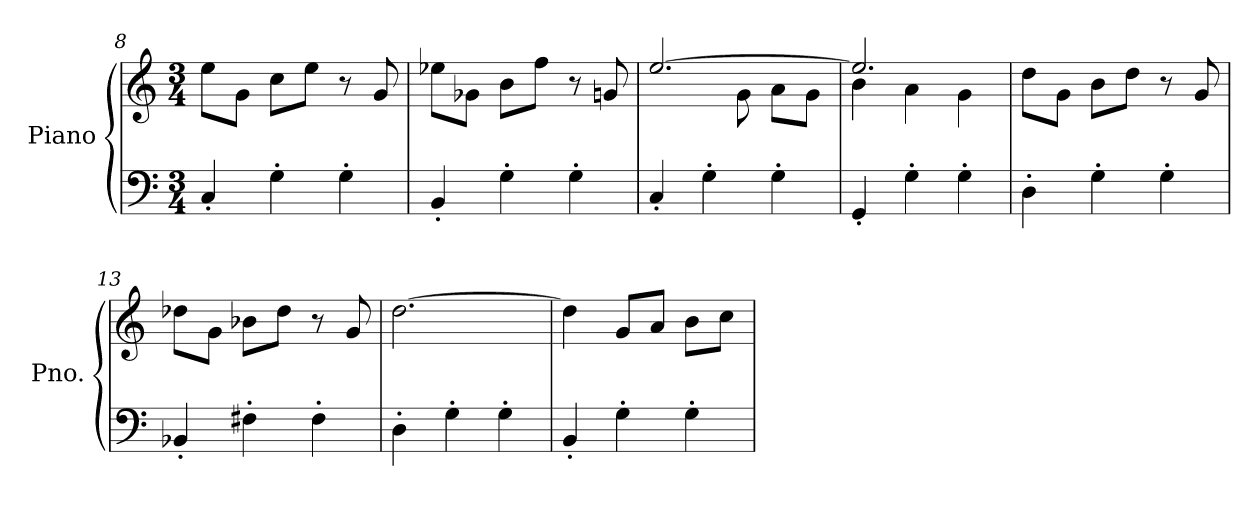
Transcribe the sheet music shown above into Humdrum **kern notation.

**kern	**kern
*part1	*part1
*staff2	*staff1
*I"Piano	*
*I'Pno.	*
*clefF4	*clefG2
*k[]	*k[]
*M3/4	*M3/4
=8	=8
4C'/	8ee\L
.	8g\J
4G'\	8cc\L
.	8ee\J
4G'\	8r
.	8g/
=9	=9
4BB'/	8ee-X\L
.	8g-X\J
4G'\	8b\L
.	8ff\J
4G'\	8r
.	8gn/
=10	=10
*	*^
4C'/	[2.ee/	4.ryy
4G'\	.	.
.	.	8g\
4G'\	.	8a\L
.	.	8g\J
!!LO:LB:g=z	!!
=11	=11	=11
4GG'/	2.ee/]	4b\
4G'\	.	4a\
4G'\	.	4g\
*	*v	*v
=12	=12
4D'\	8dd\L
.	8g\J
4G'\	8b\L
.	8dd\J
4G'\	8r
.	8g/
=13	=13
4BB-X'/	8dd-X\L
.	8g\J
4F#X'\	8b-X\L
.	8dd-\J
4F#'\	8r
.	8g/
=14	=14
4D'\	[2.dd\
4G'\	.
4G'\	.
=15	=15
4BB'/	4dd\]
4G'\	8g/L
.	8a/J
4G'\	8b\L
.	8cc\J
=	=
*-	*-
